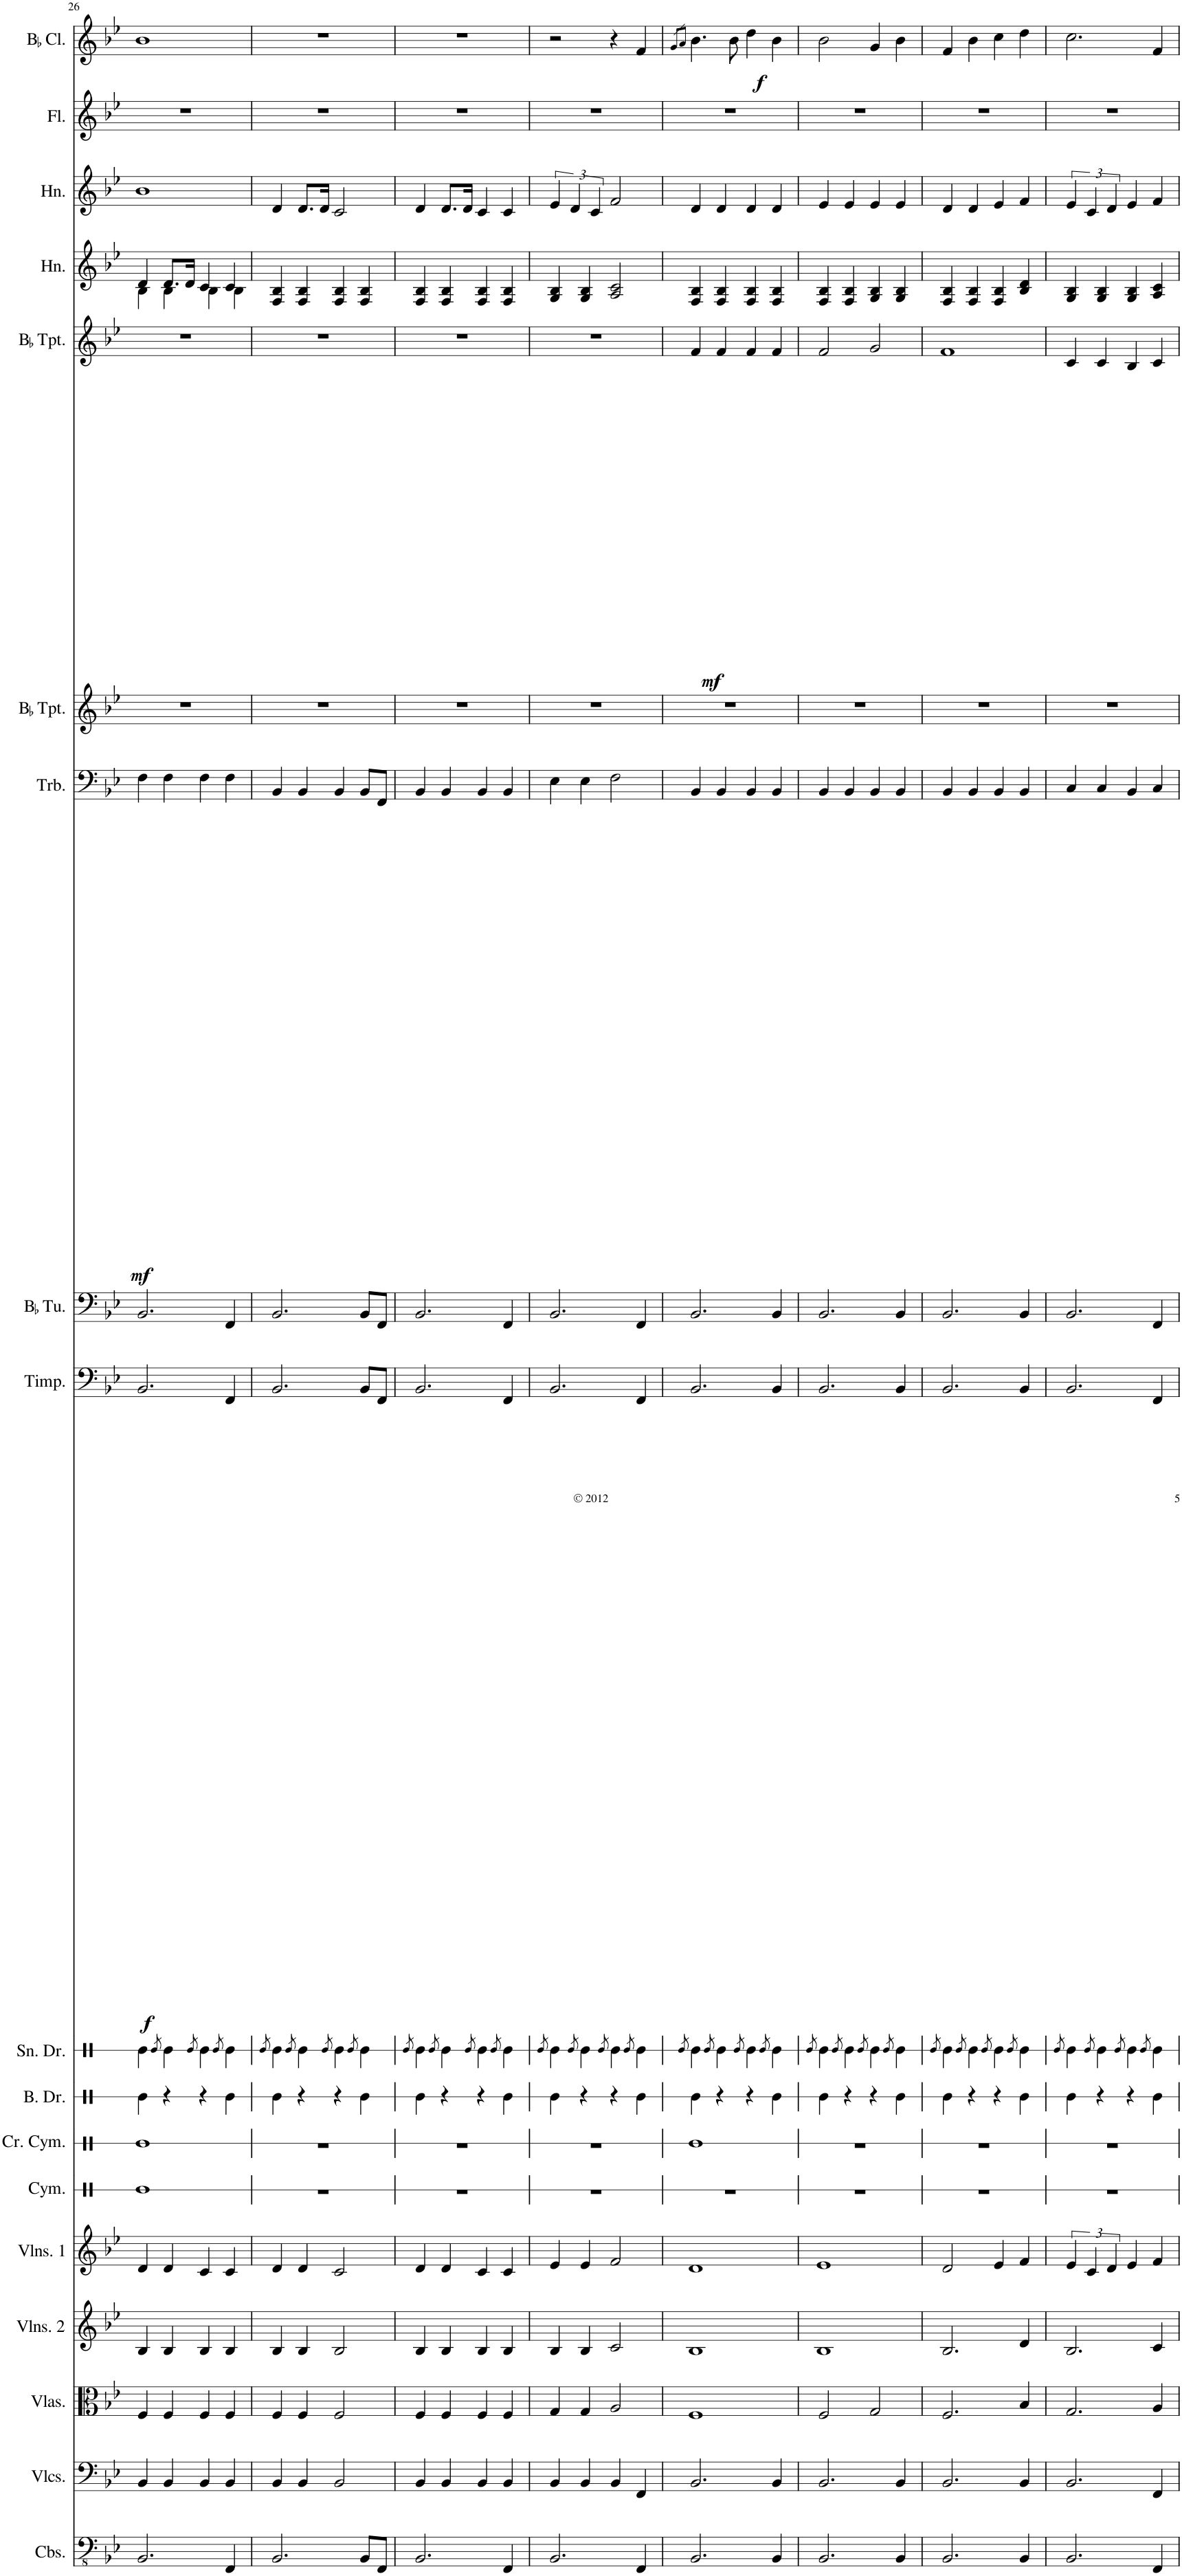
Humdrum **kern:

**kern	**kern	**kern	**kern	**kern	**kern	**kern	**kern	**kern	**kern	**dynam	**kern	**kern	**dynam	**kern	**kern	**dynam	**kern	**kern	**kern	**kern	**dynam
*part18	*part17	*part16	*part15	*part14	*part13	*part12	*part11	*part10	*part9	*part9	*part8	*part7	*part7	*part6	*part5	*part5	*part4	*part3	*part2	*part1	*part1
*staff18	*staff17	*staff16	*staff15	*staff14	*staff13	*staff12	*staff11	*staff10	*staff9	*staff9	*staff8	*staff7	*staff7	*staff6	*staff5	*staff5	*staff4	*staff3	*staff2	*staff1	*staff1
*I"Contrabasses	*I"Violoncellos	*I"Violas	*I"Violins 2	*I"Violins 1	*I"Cymbal	*I"Crash Cymbal	*I"Bass Drum	*I"Snare Drum	*I"Timpani	*	*I"BaccidentalFlat Tuba	*I"Trombone	*	*I"BaccidentalFlat Trumpet	*I"BaccidentalFlat Trumpet	*	*I"Horn	*I"Horn	*I"Flute	*I"BaccidentalFlat Clarinet	*
*I'Cbs.	*I'Vlcs.	*I'Vlas.	*I'Vlns. 2	*I'Vlns. 1	*I'Cym.	*I'Cr. Cym.	*I'B. Dr.	*I'Sn. Dr.	*I'Timp.	*	*I'BaccidentalFlat Tu.	*I'Trb.	*	*I'BaccidentalFlat Tpt.	*I'BaccidentalFlat Tpt.	*	*I'Hn.	*I'Hn.	*I'Fl.	*I'BaccidentalFlat Cl.	*
!!LO:PB:g=z
*clefFv4	*clefF4	*clefC3	*clefG2	*clefG2	*clefX	*clefX	*clefX	*clefX	*clefF4	*	*clefF4	*clefF4	*	*clefG2	*clefG2	*	*clefG2	*clefG2	*clefG2	*clefG2	*
*	*	*	*	*	*	*	*	*	*	*	*	*	*	*ITrd1c2	*ITrd1c2	*	*ITrd4c7	*ITrd4c7	*	*ITrd1c2	*
*k[b-e-]	*k[b-e-]	*k[b-e-]	*k[b-e-]	*k[b-e-]	*k[]	*k[]	*k[]	*k[]	*k[b-e-]	*	*k[b-e-]	*k[b-e-]	*	*k[b-e-]	*k[b-e-]	*	*k[b-e-]	*k[b-e-]	*k[b-e-]	*k[b-e-]	*
*M4/4	*M4/4	*M4/4	*M4/4	*M4/4	*M4/4	*M4/4	*M4/4	*M4/4	*M4/4	*	*M4/4	*M4/4	*	*M4/4	*M4/4	*	*M4/4	*M4/4	*M4/4	*M4/4	*
=26	=26	=26	=26	=26	=26	=26	=26	=26	=26	=26	=26	=26	=26	=26	=26	=26	=26	=26	=26	=26	=26
*	*	*	*	*	*	*	*	*	*	*	*	*	*	*	*	*	*^	*	*	*	*
!	!	!	!	!	!	!	!	!	!	!LO:DY:b	!	!	!LO:DY:b	!	!	!	!	!	!	!	!	!
2.BBB-/	4BB-/	4F/	4B-/	4d/	1Re	1Re	4Re\	4Re\	2.BB-/	f	2.BB-/	4F\	mf	1r	1r	.	4B-\	4d/	1b-	1r	1b-	.
.	.	.	.	.	.	.	.	8qRe/	.	.	.	.	.	.	.	.	.	.	.	.	.	.
.	4BB-/	4F/	4B-/	4d/	.	.	4r	4Re\	.	.	.	4F\	.	.	.	.	4B-\	8.d/L	.	.	.	.
.	.	.	.	.	.	.	.	.	.	.	.	.	.	.	.	.	.	16d/Jk	.	.	.	.
.	.	.	.	.	.	.	.	8qRe/	.	.	.	.	.	.	.	.	.	.	.	.	.	.
.	4BB-/	4F/	4B-/	4c/	.	.	4r	4Re\	.	.	.	4F\	.	.	.	.	4B-\	4c/	.	.	.	.
.	.	.	.	.	.	.	.	8qRe/	.	.	.	.	.	.	.	.	.	.	.	.	.	.
4FFF/	4BB-/	4F/	4B-/	4c/	.	.	4Re\	4Re\	4FF/	.	4FF/	4F\	.	.	.	.	4B-\	4c/	.	.	.	.
*	*	*	*	*	*	*	*	*	*	*	*	*	*	*	*	*	*v	*v	*	*	*	*
=27	=27	=27	=27	=27	=27	=27	=27	=27	=27	=27	=27	=27	=27	=27	=27	=27	=27	=27	=27	=27	=27
.	.	.	.	.	.	.	.	8qRe/	.	.	.	.	.	.	.	.	.	.	.	.	.
2.BBB-/	4BB-/	4F/	4B-/	4d/	1r	1r	4Re\	4Re\	2.BB-/	.	2.BB-/	4BB-/	.	1r	1r	.	4F/ 4B-/	4d/	1r	1r	.
.	.	.	.	.	.	.	.	8qRe/	.	.	.	.	.	.	.	.	.	.	.	.	.
.	4BB-/	4F/	4B-/	4d/	.	.	4r	4Re\	.	.	.	4BB-/	.	.	.	.	4F/ 4B-/	8.d/L	.	.	.
.	.	.	.	.	.	.	.	.	.	.	.	.	.	.	.	.	.	16d/Jk	.	.	.
.	.	.	.	.	.	.	.	8qRe/	.	.	.	.	.	.	.	.	.	.	.	.	.
.	2BB-/	2F/	2B-/	2c/	.	.	4r	4Re\	.	.	.	4BB-/	.	.	.	.	4F/ 4B-/	2c/	.	.	.
.	.	.	.	.	.	.	.	8qRe/	.	.	.	.	.	.	.	.	.	.	.	.	.
8BBB-/L	.	.	.	.	.	.	4Re\	4Re\	8BB-/L	.	8BB-/L	8BB-/L	.	.	.	.	4F/ 4B-/	.	.	.	.
8FFF/J	.	.	.	.	.	.	.	.	8FF/J	.	8FF/J	8FF/J	.	.	.	.	.	.	.	.	.
=28	=28	=28	=28	=28	=28	=28	=28	=28	=28	=28	=28	=28	=28	=28	=28	=28	=28	=28	=28	=28	=28
.	.	.	.	.	.	.	.	8qRe/	.	.	.	.	.	.	.	.	.	.	.	.	.
2.BBB-/	4BB-/	4F/	4B-/	4d/	1r	1r	4Re\	4Re\	2.BB-/	.	2.BB-/	4BB-/	.	1r	1r	.	4F/ 4B-/	4d/	1r	1r	.
.	.	.	.	.	.	.	.	8qRe/	.	.	.	.	.	.	.	.	.	.	.	.	.
.	4BB-/	4F/	4B-/	4d/	.	.	4r	4Re\	.	.	.	4BB-/	.	.	.	.	4F/ 4B-/	8.d/L	.	.	.
.	.	.	.	.	.	.	.	.	.	.	.	.	.	.	.	.	.	16d/Jk	.	.	.
.	.	.	.	.	.	.	.	8qRe/	.	.	.	.	.	.	.	.	.	.	.	.	.
.	4BB-/	4F/	4B-/	4c/	.	.	4r	4Re\	.	.	.	4BB-/	.	.	.	.	4F/ 4B-/	4c/	.	.	.
.	.	.	.	.	.	.	.	8qRe/	.	.	.	.	.	.	.	.	.	.	.	.	.
4FFF/	4BB-/	4F/	4B-/	4c/	.	.	4Re\	4Re\	4FF/	.	4FF/	4BB-/	.	.	.	.	4F/ 4B-/	4c/	.	.	.
=29	=29	=29	=29	=29	=29	=29	=29	=29	=29	=29	=29	=29	=29	=29	=29	=29	=29	=29	=29	=29	=29
.	.	.	.	.	.	.	.	8qRe/	.	.	.	.	.	.	.	.	.	.	.	.	.
2.BBB-/	4BB-/	4G/	4B-/	4e-/	1r	1r	4Re\	4Re\	2.BB-/	.	2.BB-/	4E-\	.	1r	1r	.	4G/ 4B-/	6e-/	1r	2r	.
.	.	.	.	.	.	.	.	.	.	.	.	.	.	.	.	.	.	6d/	.	.	.
.	.	.	.	.	.	.	.	8qRe/	.	.	.	.	.	.	.	.	.	.	.	.	.
.	4BB-/	4G/	4B-/	4e-/	.	.	4r	4Re\	.	.	.	4E-\	.	.	.	.	4G/ 4B-/	.	.	.	.
.	.	.	.	.	.	.	.	.	.	.	.	.	.	.	.	.	.	6c/	.	.	.
.	.	.	.	.	.	.	.	8qRe/	.	.	.	.	.	.	.	.	.	.	.	.	.
.	4BB-/	2A/	2c/	2f/	.	.	4r	4Re\	.	.	.	2F\	.	.	.	.	2A/ 2c/	2f/	.	4r	.
.	.	.	.	.	.	.	.	8qRe/	.	.	.	.	.	.	.	.	.	.	.	.	.
!	!	!	!	!	!	!	!	!	!	!	!	!	!	!	!	!	!	!	!	!	!LO:DY:b
4FFF/	4FF/	.	.	.	.	.	4Re\	4Re\	4FF/	.	4FF/	.	.	.	.	.	.	.	.	4f/	f
=30	=30	=30	=30	=30	=30	=30	=30	=30	=30	=30	=30	=30	=30	=30	=30	=30	=30	=30	=30	=30	=30
.	.	.	.	.	.	.	.	.	.	.	.	.	.	.	.	.	.	.	.	8qg/L	.
.	.	.	.	.	.	.	.	8qRe/	.	.	.	.	.	.	.	.	.	.	.	8qa/J	.
!	!	!	!	!	!	!	!	!	!	!	!	!	!	!	!	!LO:DY:b	!	!	!	!	!
2.BBB-/	2.BB-/	1F	1B-	1d	1r	1Re	4Re\	4Re\	2.BB-/	.	2.BB-/	4BB-/	.	1r	4f/	mf	4F/ 4B-/	4d/	1r	4.b-\	.
.	.	.	.	.	.	.	.	8qRe/	.	.	.	.	.	.	.	.	.	.	.	.	.
.	.	.	.	.	.	.	4r	4Re\	.	.	.	4BB-/	.	.	4f/	.	4F/ 4B-/	4d/	.	.	.
.	.	.	.	.	.	.	.	.	.	.	.	.	.	.	.	.	.	.	.	8b-\	.
.	.	.	.	.	.	.	.	8qRe/	.	.	.	.	.	.	.	.	.	.	.	.	.
.	.	.	.	.	.	.	4r	4Re\	.	.	.	4BB-/	.	.	4f/	.	4F/ 4B-/	4d/	.	4dd\	.
.	.	.	.	.	.	.	.	8qRe/	.	.	.	.	.	.	.	.	.	.	.	.	.
4BBB-/	4BB-/	.	.	.	.	.	4Re\	4Re\	4BB-/	.	4BB-/	4BB-/	.	.	4f/	.	4F/ 4B-/	4d/	.	4b-\	.
=31	=31	=31	=31	=31	=31	=31	=31	=31	=31	=31	=31	=31	=31	=31	=31	=31	=31	=31	=31	=31	=31
.	.	.	.	.	.	.	.	8qRe/	.	.	.	.	.	.	.	.	.	.	.	.	.
2.BBB-/	2.BB-/	2F/	1B-	1e-	1r	1r	4Re\	4Re\	2.BB-/	.	2.BB-/	4BB-/	.	1r	2f/	.	4F/ 4B-/	4e-/	1r	2b-\	.
.	.	.	.	.	.	.	.	8qRe/	.	.	.	.	.	.	.	.	.	.	.	.	.
.	.	.	.	.	.	.	4r	4Re\	.	.	.	4BB-/	.	.	.	.	4F/ 4B-/	4e-/	.	.	.
.	.	.	.	.	.	.	.	8qRe/	.	.	.	.	.	.	.	.	.	.	.	.	.
.	.	2G/	.	.	.	.	4r	4Re\	.	.	.	4BB-/	.	.	2g/	.	4G/ 4B-/	4e-/	.	4g/	.
.	.	.	.	.	.	.	.	8qRe/	.	.	.	.	.	.	.	.	.	.	.	.	.
4BBB-/	4BB-/	.	.	.	.	.	4Re\	4Re\	4BB-/	.	4BB-/	4BB-/	.	.	.	.	4G/ 4B-/	4e-/	.	4b-\	.
=32	=32	=32	=32	=32	=32	=32	=32	=32	=32	=32	=32	=32	=32	=32	=32	=32	=32	=32	=32	=32	=32
.	.	.	.	.	.	.	.	8qRe/	.	.	.	.	.	.	.	.	.	.	.	.	.
2.BBB-/	2.BB-/	2.F/	2.B-/	2d/	1r	1r	4Re\	4Re\	2.BB-/	.	2.BB-/	4BB-/	.	1r	1f	.	4F/ 4B-/	4d/	1r	4f/	.
.	.	.	.	.	.	.	.	8qRe/	.	.	.	.	.	.	.	.	.	.	.	.	.
.	.	.	.	.	.	.	4r	4Re\	.	.	.	4BB-/	.	.	.	.	4F/ 4B-/	4d/	.	4b-\	.
.	.	.	.	.	.	.	.	8qRe/	.	.	.	.	.	.	.	.	.	.	.	.	.
.	.	.	.	4e-/	.	.	4r	4Re\	.	.	.	4BB-/	.	.	.	.	4F/ 4B-/	4e-/	.	4cc\	.
.	.	.	.	.	.	.	.	8qRe/	.	.	.	.	.	.	.	.	.	.	.	.	.
4BBB-/	4BB-/	4B-/	4d/	4f/	.	.	4Re\	4Re\	4BB-/	.	4BB-/	4BB-/	.	.	.	.	4B-/ 4d/	4f/	.	4dd\	.
=33	=33	=33	=33	=33	=33	=33	=33	=33	=33	=33	=33	=33	=33	=33	=33	=33	=33	=33	=33	=33	=33
.	.	.	.	.	.	.	.	8qRe/	.	.	.	.	.	.	.	.	.	.	.	.	.
2.BBB-/	2.BB-/	2.G/	2.B-/	6e-/	1r	1r	4Re\	4Re\	2.BB-/	.	2.BB-/	4C/	.	1r	4c/	.	4G/ 4B-/	6e-/	1r	2.cc\	.
.	.	.	.	6c/	.	.	.	.	.	.	.	.	.	.	.	.	.	6c/	.	.	.
.	.	.	.	.	.	.	.	8qRe/	.	.	.	.	.	.	.	.	.	.	.	.	.
.	.	.	.	.	.	.	4r	4Re\	.	.	.	4C/	.	.	4c/	.	4G/ 4B-/	.	.	.	.
.	.	.	.	6d/	.	.	.	.	.	.	.	.	.	.	.	.	.	6d/	.	.	.
.	.	.	.	.	.	.	.	8qRe/	.	.	.	.	.	.	.	.	.	.	.	.	.
.	.	.	.	4e-/	.	.	4r	4Re\	.	.	.	4BB-/	.	.	4B-/	.	4G/ 4B-/	4e-/	.	.	.
.	.	.	.	.	.	.	.	8qRe/	.	.	.	.	.	.	.	.	.	.	.	.	.
4FFF/	4FF/	4A/	4c/	4f/	.	.	4Re\	4Re\	4FF/	.	4FF/	4C/	.	.	4c/	.	4A/ 4c/	4f/	.	4f/	.
=	=	=	=	=	=	=	=	=	=	=	=	=	=	=	=	=	=	=	=	=	=
*-	*-	*-	*-	*-	*-	*-	*-	*-	*-	*-	*-	*-	*-	*-	*-	*-	*-	*-	*-	*-	*-
